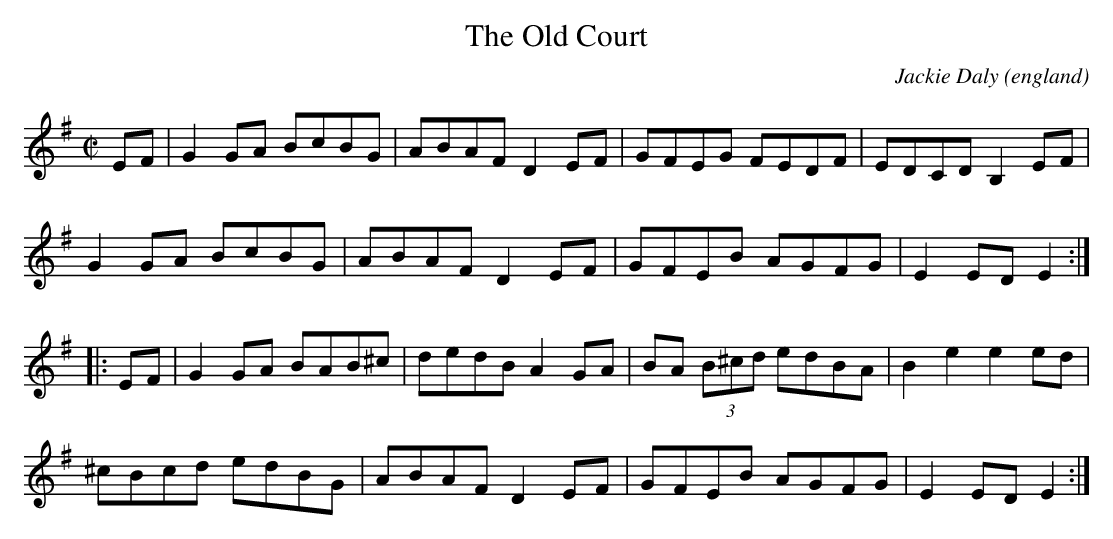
X:1
T:Old Court, The
O:england
C:Jackie Daly
M:C|
K:Em
EF|G2GA BcBG|ABAF D2EF|GFEG FEDF|EDCD B,2EF|
G2GA BcBG|ABAF D2EF|GFEB AGFG|E2ED E2:|
|:EF|G2GA BAB^c|dedB A2GA|BA (3B^cd edBA|B2e2 e2ed|
^cBcd edBG|ABAF D2EF|GFEB AGFG|E2ED E2:|
